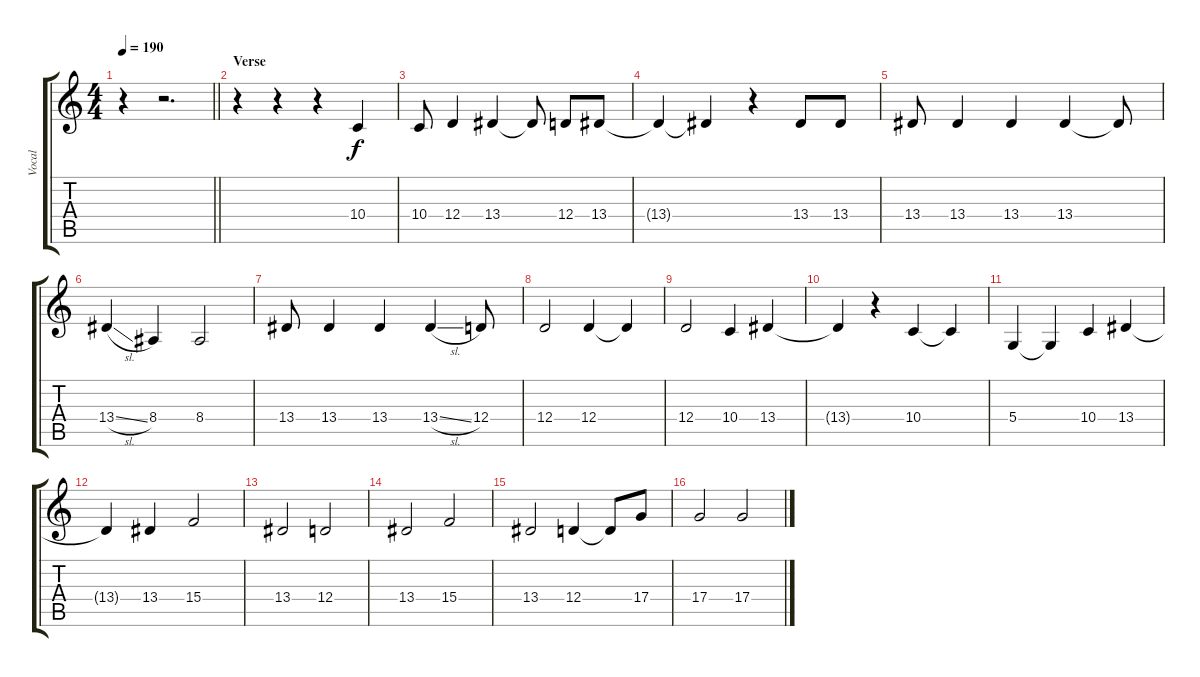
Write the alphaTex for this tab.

\track ("Vocal" "Vocal") {instrument oboe}
\staff {score tabs}
\tuning (E4 B3 G3 D3 A2 E2) {hide}
\ts (4 4)
\tempo 190
\clef g2
\barLineRight lightlight
\ks c
r.4{dy f} r.2{d} |
\section ("" "Verse ")
r.4 r.4 r.4 10.4.4 |
10.4.8 12.4.4 13.4.4 13.4{t}.8 12.4.8 13.4.8 |
13.4{t}.4 13.4{t}.4 r.4 13.4.8 13.4.8 |
13.4.8 13.4.4 13.4.4 13.4.4 13.4{t}.8 |
13.4{sl}.4 8.4.4 8.4.2 |
13.4.8 13.4.4 13.4.4 13.4{sl}.4 12.4.8 |
12.4.2 12.4.4 12.4{t}.4 |
12.4.2 10.4.4 13.4.4 |
13.4{t}.4 r.4 10.4.4 10.4{t}.4 |
5.4.4 5.4{t}.4 10.4.4 13.4.4 |
13.4{t}.4 13.4.4 15.4.2 |
13.4.2 12.4.2 |
13.4.2 15.4.2 |
13.4.2 12.4.4 12.4{t}.8 17.4.8 |
17.4.2 17.4.2
